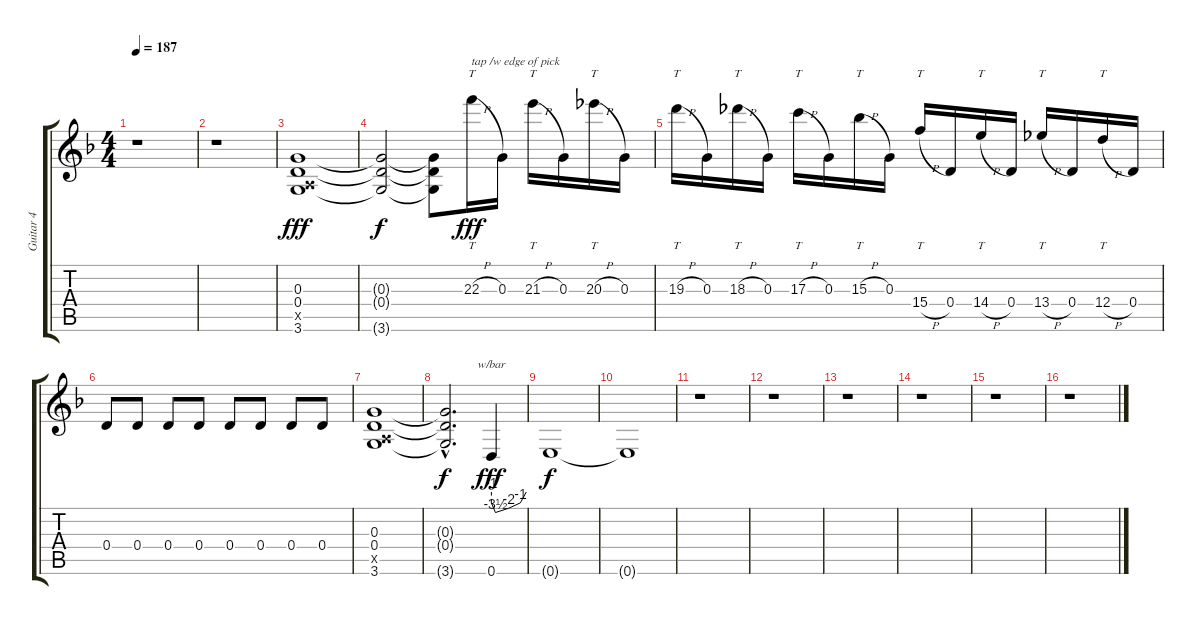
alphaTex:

\track ("Guitar 4" "Guitar 4") {instrument distortionguitar}
\staff {score tabs}
\tuning (E4 B3 G3 D3 A2 E2) {hide}
\ts (4 4)
\tempo 187
\clef g2
\ks f
r.1{dy fff instrument distortionguitar} |
r.1 |
(0.3 0.4 0.5{x} 3.6).1 |
(0.3{t} 0.4{t} 3.6{t}).2{dy f} (0.3{t} 0.4{t} 3.6{t}).8 22.3{h}.16{tt txt "tap /w edge of pick" dy fff} 0.3.16 21.3{h}.16{tt} 0.3.16 20.3{h}.16{tt} 0.3.16 |
19.3{h}.16{tt} 0.3.16 18.3{h}.16{tt} 0.3.16 17.3{h}.16{tt} 0.3.16 15.3{h}.16{tt} 0.3.16 15.4{h}.16{tt} 0.4.16 14.4{h}.16{tt} 0.4.16 13.4{h}.16{tt} 0.4.16 12.4{h}.16{tt} 0.4.16 |
0.4.8 0.4.8 0.4.8 0.4.8 0.4.8 0.4.8 0.4.8 0.4.8 |
(0.3 0.4 0.5{x} 3.6).1 |
(0.3{hac t} 0.4{hac t} 3.6{hac t}).2{d dy f} 0.6.4{tbe (custom default 0 -4 7 -14 30 -8 50 -4 60 0) dy fff} |
0.6{t}.1{dy f} |
0.6{t}.1 |
r.1 |
r.1 |
r.1 |
r.1 |
r.1 |
r.1
